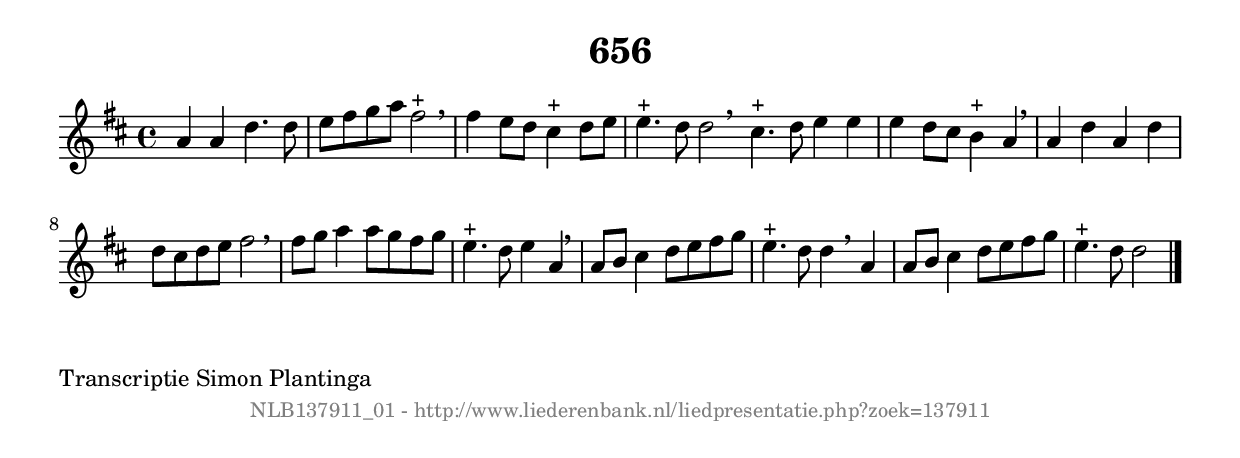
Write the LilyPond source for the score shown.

%
% produced by wce2krn 1.64 (7 June 2014)
%
\version"2.16"
#(append! paper-alist '(("long" . (cons (* 210 mm) (* 2000 mm)))))
#(set-default-paper-size "long")
sb = {\breathe}
mBreak = {\breathe }
bBreak = {\breathe }
x = {\once\override NoteHead #'style = #'cross }
gl=\glissando
itime={\override Staff.TimeSignature #'stencil = ##f }
ficta = {\once\set suggestAccidentals = ##t}
fine = {\once\override Score.RehearsalMark #'self-alignment-X = #1 \mark \markup {\italic{Fine}}}
dc = {\once\override Score.RehearsalMark #'self-alignment-X = #1 \mark \markup {\italic{D.C.}}}
dcf = {\once\override Score.RehearsalMark #'self-alignment-X = #1 \mark \markup {\italic{D.C. al Fine}}}
dcc = {\once\override Score.RehearsalMark #'self-alignment-X = #1 \mark \markup {\italic{D.C. al Coda}}}
ds = {\once\override Score.RehearsalMark #'self-alignment-X = #1 \mark \markup {\italic{D.S.}}}
dsf = {\once\override Score.RehearsalMark #'self-alignment-X = #1 \mark \markup {\italic{D.S. al Fine}}}
dsc = {\once\override Score.RehearsalMark #'self-alignment-X = #1 \mark \markup {\italic{D.S. al Coda}}}
pv = {\set Score.repeatCommands = #'((volta "1"))}
sv = {\set Score.repeatCommands = #'((volta "2"))}
tv = {\set Score.repeatCommands = #'((volta "3"))}
qv = {\set Score.repeatCommands = #'((volta "4"))}
xv = {\set Score.repeatCommands = #'((volta #f))}
\header{ tagline = ""
title = "656"
}
\score {{
\key d \major
\relative g'
{
\set melismaBusyProperties = #'()
\time 4/4
\tempo 4=120
\override Score.MetronomeMark #'transparent = ##t
\override Score.RehearsalMark #'break-visibility = #(vector #t #t #f)
a4 a4 d4. d8 | e8 fis8 g8 a8 fis2^"+" \sb | fis4 e8 d8 cis4^"+" d8 e8 | e4.^"+" d8 d2 \bar ":|:" \bBreak
cis4.^"+" d8 e4 e4 | e4 d8 cis8 b4^"+" a4 \sb | a4 d4 a4 d4 | d8 cis8 d8 e8 fis2 | \mBreak \bar "|"
fis8 g8 a4 a8 g8 fis8 g8 | e4.^"+" d8 e4 a,4 \sb | a8 b8 cis4 d8 e8 fis8 g8 | e4.^"+" d8 d4 \mBreak
a4 | a8 b8 cis4 d8 e8 fis8 g8 | e4.^"+" d8 d2 \bar "|."
 }}
 \midi { }
 \layout {
            indent = 0.0\cm
}
}
\markup { \wordwrap-string #" 
Transcriptie Simon Plantinga
"}
\markup { \vspace #0 } \markup { \with-color #grey \fill-line { \center-column { \smaller "NLB137911_01 - http://www.liederenbank.nl/liedpresentatie.php?zoek=137911" } } }
